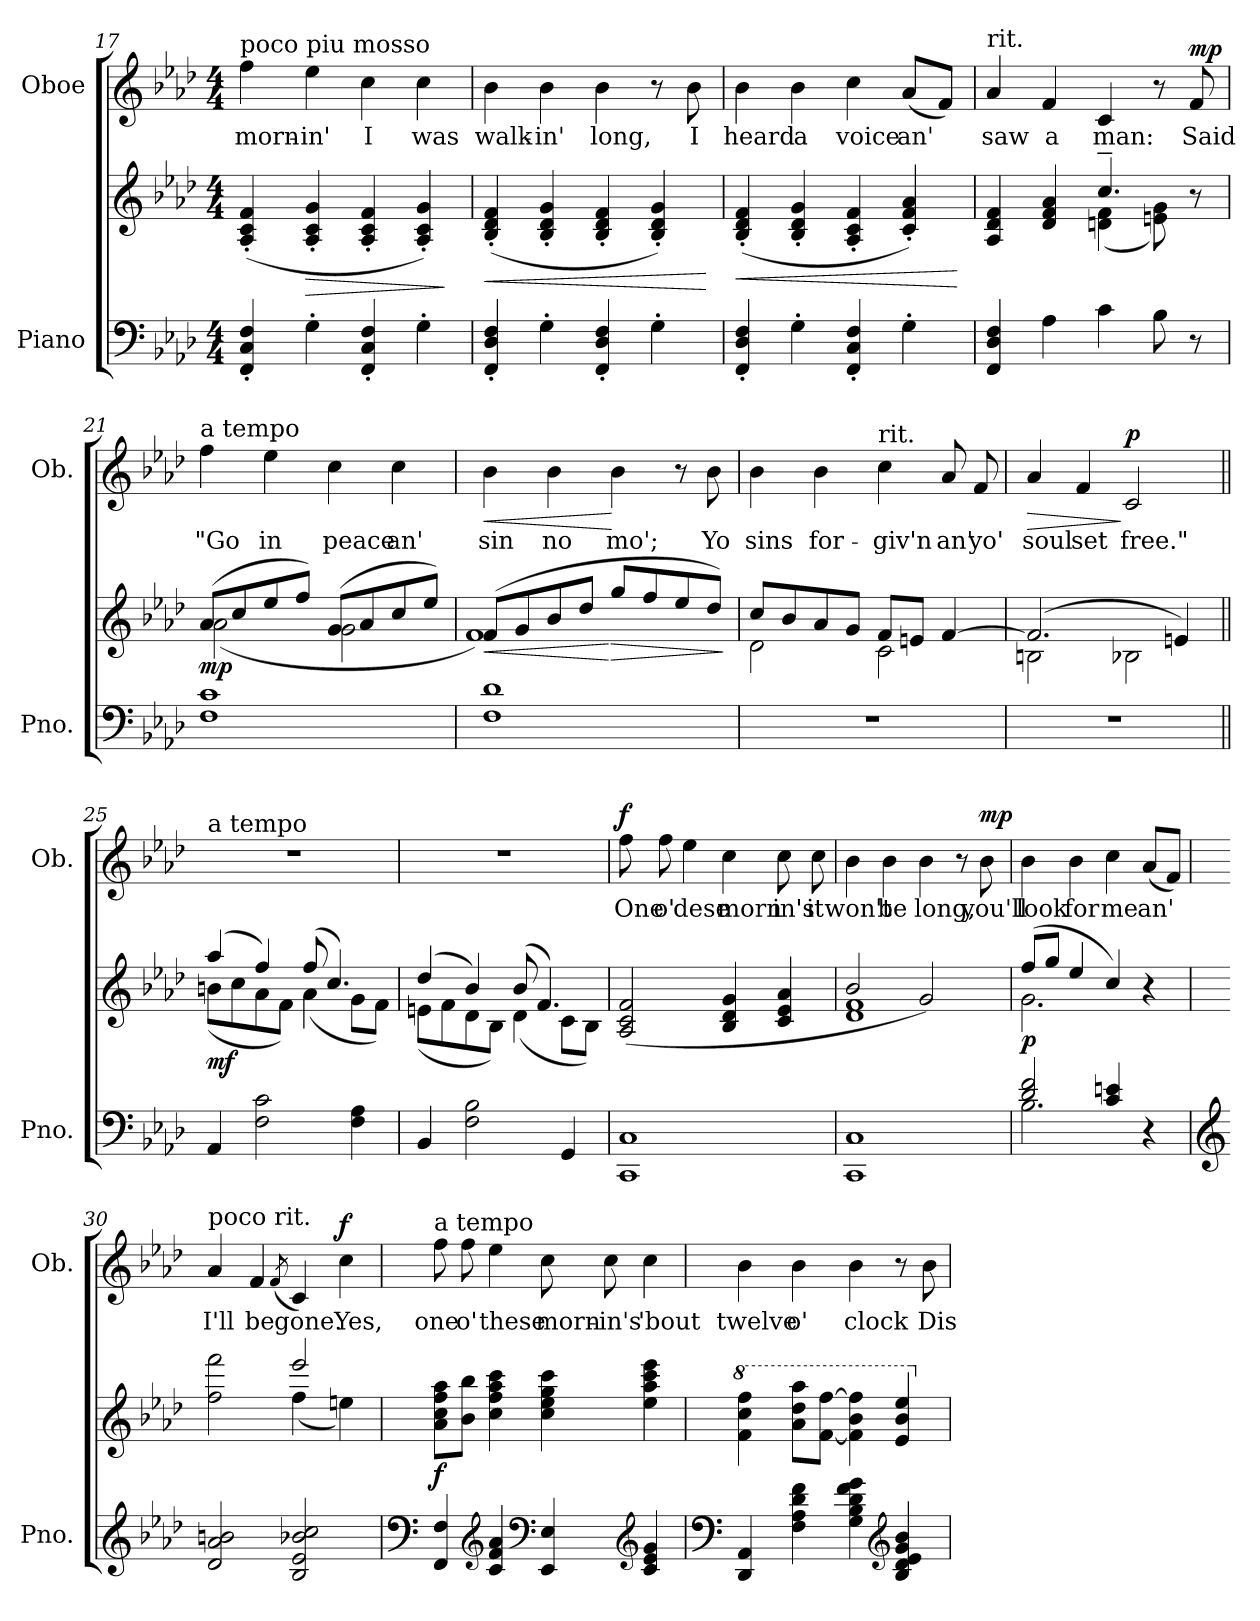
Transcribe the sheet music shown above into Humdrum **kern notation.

**kern	**kern	**dynam	**kern	**text	**dynam
*part2	*part2	*part2	*part1	*part1	*part1
*staff3	*staff2	*staff2/3	*staff1	*staff1	*staff1
*I"Piano	*	*	*I"Oboe	*	*
*I'Pno.	*	*	*I'Ob.	*	*
*clefF4	*clefG2	*	*clefG2	*	*
*k[b-e-a-d-]	*k[b-e-a-d-]	*	*k[b-e-a-d-]	*	*
*M4/4	*M4/4	*	*M4/4	*	*
=17	=17	=17	=17	=17	=17
!	!	!	!LO:TX:a:t=poco piu mosso	!	!
!	!	!	!	!LO:LY:b	!
4FF/' 4C/' 4F/'	(4A-/' 4c/' 4f/'	.	4ff\	morn-	.
!	!	!LO:HP:b	!	!LO:LY:b	!
4G'\	4A-/' 4c/' 4g/'	>	4ee-\	-in'	.
!	!	!	!	!LO:LY:b	!
4FF/' 4C/' 4F/'	4A-/' 4c/' 4f/'	.	4cc\	I	.
!	!	!	!	!LO:LY:b	!
4G'\	4A-/' 4c/' 4g/')	.	4cc\	was	.
.	.	]	.	.	.
=18	=18	=18	=18	=18	=18
!	!	!LO:HP:b	!	!LO:LY:b	!
4FF/' 4D-/' 4F/'	(4B-/' 4d-/' 4f/'	<	4b-\	walk-	.
!	!	!	!	!LO:LY:b	!
4G'\	4B-/' 4d-/' 4g/'	.	4b-\	-in'	.
!	!	!	!	!LO:LY:b	!
4FF/' 4D-/' 4F/'	4B-/' 4d-/' 4f/'	.	4b-\	long,	.
4G'\	4B-/' 4d-/' 4g/')	.	8r	.	.
!	!	!	!	!LO:LY:b	!
.	.	.	8b-\	I	.
.	.	[	.	.	.
!!LO:LB:g=z
=19	=19	=19	=19	=19	=19
!	!	!LO:HP:b	!	!LO:LY:b	!
4FF/' 4D-/' 4F/'	(4B-/' 4d-/' 4f/'	<	4b-\	heard	.
!	!	!	!	!LO:LY:b	!
4G'\	4B-/' 4d-/' 4g/'	.	4b-\	a	.
!	!	!	!	!LO:LY:b	!
4FF/' 4C/' 4F/'	4A-/' 4c/' 4f/'	.	4cc\	voice	.
!	!	!	!	!LO:LY:b	!
4G'\	4c/' 4f/' 4a-/')	.	(8a-/L	an'	.
.	.	.	8f/J)	.	.
.	.	[	.	.	.
=20	=20	=20	=20	=20	=20
*	*^	*	*	*	*
!	!	!	!	!LO:TX:a:t=rit.	!	!
!	!	!	!	!	!LO:LY:b	!
4FF/ 4D-/ 4F/	4A-/ 4d-/ 4f/	2ryy	.	4a-/	saw	.
!	!	!	!	!	!LO:LY:b	!
4A-\	4d-/ 4f/ 4a-/	.	.	4f/	a	.
!	!	!	!	!	!LO:LY:b	!
4c\	4.cc~/	(4dn\ 4f\	.	4c/	man:	.
8B-\	.	8en\ 8g\)	.	8r	.	.
!	!	!	!	!	!LO:LY:b	!LO:DY:a
8r	8r	8ryy	.	8f/	Said	mp
=21	=21	=21	=21	=21	=21	=21
!	!	!	!	!LO:TX:a:t=a tempo	!	!
!	!	!	!LO:DY:b	!	!LO:LY:b	!
1F 1c	(8a-/L	(2a-\	mp	4ff\	"Go	.
.	8cc/	.	.	.	.	.
!	!	!	!	!	!LO:LY:b	!
.	8ee-/	.	.	4ee-\	in	.
.	8ff/J)	.	.	.	.	.
!	!	!	!	!	!LO:LY:b	!
.	(8g/L	2g\	.	4cc\	peace	.
.	8a-/	.	.	.	.	.
!	!	!	!	!	!LO:LY:b	!
.	8cc/	.	.	4cc\	an'	.
.	8ee-/J)	.	.	.	.	.
=22	=22	=22	=22	=22	=22	=22
!	!	!	!LO:HP:b	!	!LO:LY:b	!LO:HP:b
1F 1d-	(8f/L	1f)	<	4b-\	sin	<
.	8g/	.	.	.	.	.
!	!	!	!	!	!LO:LY:b	!
.	8b-/	.	.	4b-\	no	.
.	8dd-/J	.	.	.	.	.
!	!	!	!LO:HP:n=1:b	!	!LO:LY:b	!
.	8gg/L	.	[ >	4b-\	mo';	[
.	8ff/	.	.	.	.	.
.	8ee-/	.	.	8r	.	.
!	!	!	!	!	!LO:LY:b	!
.	8dd-/J)	.	.	8b-\	Yo	.
*	*v	*v	*	*	*	*
.	.	]	.	.	.
!!LO:LB:g=z
=23	=23	=23	=23	=23	=23
*	*^	*	*	*	*
!	!	!	!	!	!LO:LY:b	!
1r	8cc/L	2d-\	.	4b-\	sins	.
.	8b-/	.	.	.	.	.
!	!	!	!	!	!LO:LY:b	!
.	8a-/	.	.	4b-\	for-	.
.	8g/J	.	.	.	.	.
!	!	!	!	!LO:TX:a:t=rit.	!	!
!	!	!	!	!	!LO:LY:b	!
.	8f/L	2c\	.	4cc\	-giv'n	.
.	8en/J	.	.	.	.	.
!	!	!	!	!	!LO:LY:b	!
.	[4f/	.	.	8a-/	an'	.
!	!	!	!	!	!LO:LY:b	!
.	.	.	.	8f/	yo'	.
=24	=24	=24	=24	=24	=24	=24
!	!	!	!	!	!LO:LY:b	!LO:HP:b
1r	(2.f/]	2Bn\	.	4a-/	soul	>
!	!	!	!	!	!LO:LY:b	!
.	.	.	.	4f/	set	.
!	!	!	!	!	!LO:LY:b	!LO:DY:n=1:a
.	.	2B-X\	.	2c/	free."	] p
.	4en/)	.	.	.	.	.
=25||	=25||	=25||	=25||	=25||	=25||	=25||
!	!	!	!	!LO:TX:a:t=a tempo	!	!
!	!	!	!LO:DY:b	!	!	!
4AA-/	(4aa-/	(8bn\L	mf	1r	.	.
.	.	8cc\	.	.	.	.
2F\ 2c\	4ff/)	8a-\	.	.	.	.
.	.	8f\J)	.	.	.	.
.	(8ff/	(4a-\	.	.	.	.
.	4.cc/)	.	.	.	.	.
4F\ 4A-\	.	8g\L	.	.	.	.
.	.	8f\J)	.	.	.	.
=26	=26	=26	=26	=26	=26	=26
4BB-/	(4dd-/	(8en\L	.	1r	.	.
.	.	8f\	.	.	.	.
2F\ 2B-\	4b-/)	8d-\	.	.	.	.
.	.	8B-\J)	.	.	.	.
.	(8b-/	(4d-\	.	.	.	.
.	4.f/)	.	.	.	.	.
4GG/	.	8c\L	.	.	.	.
.	.	8B-\J)	.	.	.	.
!!LO:PB:g=z
=27	=27	=27	=27	=27	=27	=27
!	!	!	!	!	!LO:LY:b	!LO:DY:a
*	*v	*v	*	*	*	*
1CC 1C	(2A-/ 2c/ 2f/	.	8ff\	One	f
!	!	!	!	!LO:LY:b	!
.	.	.	8ff\	o'	.
!	!	!	!	!LO:LY:b	!
.	.	.	4ee-\	dese	.
!	!	!	!	!LO:LY:b	!
.	4B-/ 4d-/ 4g/	.	4cc\	morn-	.
!	!	!	!	!LO:LY:b	!
.	4c/ 4e-/ 4a-/	.	8cc\	-in's	.
!	!	!	!	!LO:LY:b	!
.	.	.	8cc\	it	.
=28	=28	=28	=28	=28	=28
*	*^	*	*	*	*
!	!	!	!	!	!LO:LY:b	!
1CC 1C	2b-/	1d- 1f	.	4b-\	won't	.
!	!	!	!	!	!LO:LY:b	!
.	.	.	.	4b-\	be	.
!	!	!	!	!	!LO:LY:b	!
.	2g/)	.	.	4b-\	long,	.
.	.	.	.	8r	.	.
!	!	!	!	!	!LO:LY:b	!LO:DY:a
.	.	.	.	8b-\	you'll	mp
=29	=29	=29	=29	=29	=29	=29
*^	*	*	*	*	*	*
!	!	!	!	!LO:DY:b	!	!LO:LY:b	!
2d-/ 2f/	2.B-\	(8ff/L	2.g\	p	4b-\	look	.
.	.	8gg/J	.	.	.	.	.
!	!	!	!	!	!	!LO:LY:b	!
.	.	4ee-/	.	.	4b-\	for	.
!	!	!	!	!	!	!LO:LY:b	!
4c/ 4en/	.	4cc/)	.	.	4cc\	me	.
!	!	!	!	!	!	!LO:LY:b	!
4r	4ryy	4r	4ryy	.	(8a-/L	an'	.
.	.	.	.	.	8f/J)	.	.
*v	*v	*	*	*	*	*	*
=30	=30	=30	=30	=30	=30	=30
*clefG2	*	*	*	*	*	*
!	!	!	!	!LO:TX:a:t=poco rit.	!	!
!	!	!	!	!	!LO:LY:b	!
2d-/ 2a-/ 2bn/	2ff\ 2fff\	2ryy	.	4a-/	I'll	.
!	!	!	!	!	!LO:LY:b	!
.	.	.	.	4f/	be	.
.	.	.	.	(8qf/	.	.
!	!	!	!	!	!LO:LY:b	!
2B-/ 2e-/ 2b-X/ 2cc/	2eee-/	(4ff\	.	4c/)	gone.	.
!	!	!	!	!	!LO:LY:b	!LO:DY:a
.	.	4een\)	.	4cc\	Yes,	f
*	*v	*v	*	*	*	*
!!LO:LB:g=z
=31	=31	=31	=31	=31	=31
*clefF4	*	*	*	*	*
*	*^	*	*	*	*
!	!	!	!	!LO:TX:a:t=a tempo	!	!
!	!	!	!LO:DY:b	!	!LO:LY:b	!
*	*v	*v	*	*	*	*
4FF/ 4F/	8a-\ 8cc\ 8ff\ 8aa-\L	f	8ff\	one	.
!	!	!	!	!LO:LY:b	!
.	8b-\ 8bb-\J	.	8ff\	o'	.
*clefG2	*	*	*	*	*
!	!	!	!	!LO:LY:b	!
4c/ 4f/ 4a-/	4cc\ 4ff\ 4aa-\ 4ccc\	.	4ee-\	these	.
*clefF4	*	*	*	*	*
!	!	!	!	!LO:LY:b	!
4EE-/ 4E-/	4cc\ 4ee-\ 4gg\ 4ccc\	.	8cc\	morn-	.
!	!	!	!	!LO:LY:b	!
.	.	.	8cc\	-in's	.
*clefG2	*	*	*	*	*
!	!	!	!	!LO:LY:b	!
4c/ 4e-/ 4g/	4ee-\ 4aa-\ 4ccc\ 4eee-\	.	4cc\	'bout	.
=32	=32	=32	=32	=32	=32
*clefF4	*	*	*	*	*
*	*8va	*	*	*	*
!	!	!	!	!LO:LY:b	!
4DD-/ 4AA-/	4ff\ 4ccc\ 4fff\	.	4b-\	twelve	.
!	!	!	!	!LO:LY:b	!
4F\ 4A-\ 4d-\ 4f\	8aa-\ 8ddd-\ 8aaa-\L	.	4b-\	o'	.
.	[8ff\ [8fff\J	.	.	.	.
!	!	!	!	!LO:LY:b	!
4G\ 4B-\ 4d-\ 4f\ 4g\	4ff\] 4bb-\ 4fff\]	.	4b-\	clock	.
*clefG2	*	*	*	*	*
4B-/ 4d-/ 4e-/ 4g/ 4b-/	4ee-/ 4bb-/ 4eee-/	.	8r	.	.
!	!	!	!	!LO:LY:b	!
.	.	.	8b-\	Dis	.
*	*X8va	*	*	*	*
=	=	=	=	=	=
*-	*-	*-	*-	*-	*-
